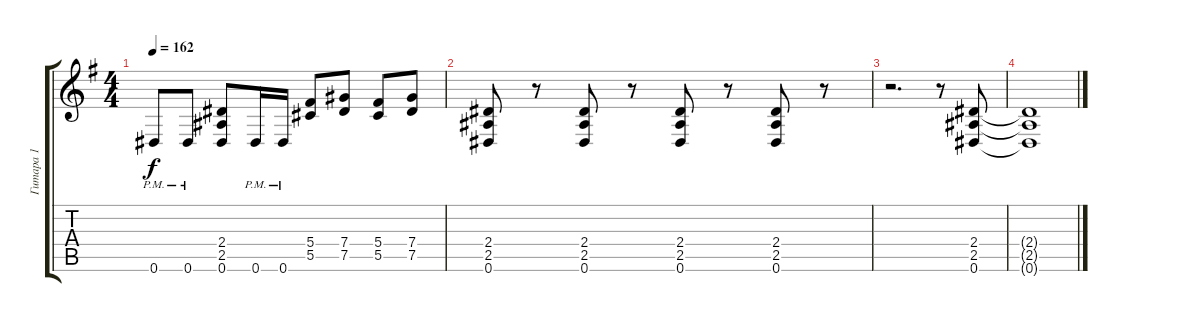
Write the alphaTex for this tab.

\track ("Гитара 1" "Гитара 1") {instrument distortionguitar}
\staff {score tabs}
\tuning (Eb4 Bb3 Gb3 Db3 Ab2 Eb2) {hide}
\ts (4 4)
\tempo 162
\clef g2
\ks eminor
0.6{pm}.8{dy f} 0.6{pm}.8 (2.4 2.5 0.6).8 0.6{pm}.16 0.6{pm}.16 (5.4 5.5).8 (7.4 7.5).8 (5.4 5.5).8 (7.4 7.5).8 |
(2.4 2.5 0.6).8 r.8 (2.4 2.5 0.6).8 r.8 (2.4 2.5 0.6).8 r.8 (2.4 2.5 0.6).8 r.8 |
r.2{d} r.8 (2.4 2.5 0.6).8 |
(2.4{t} 2.5{t} 0.6{t}).1
